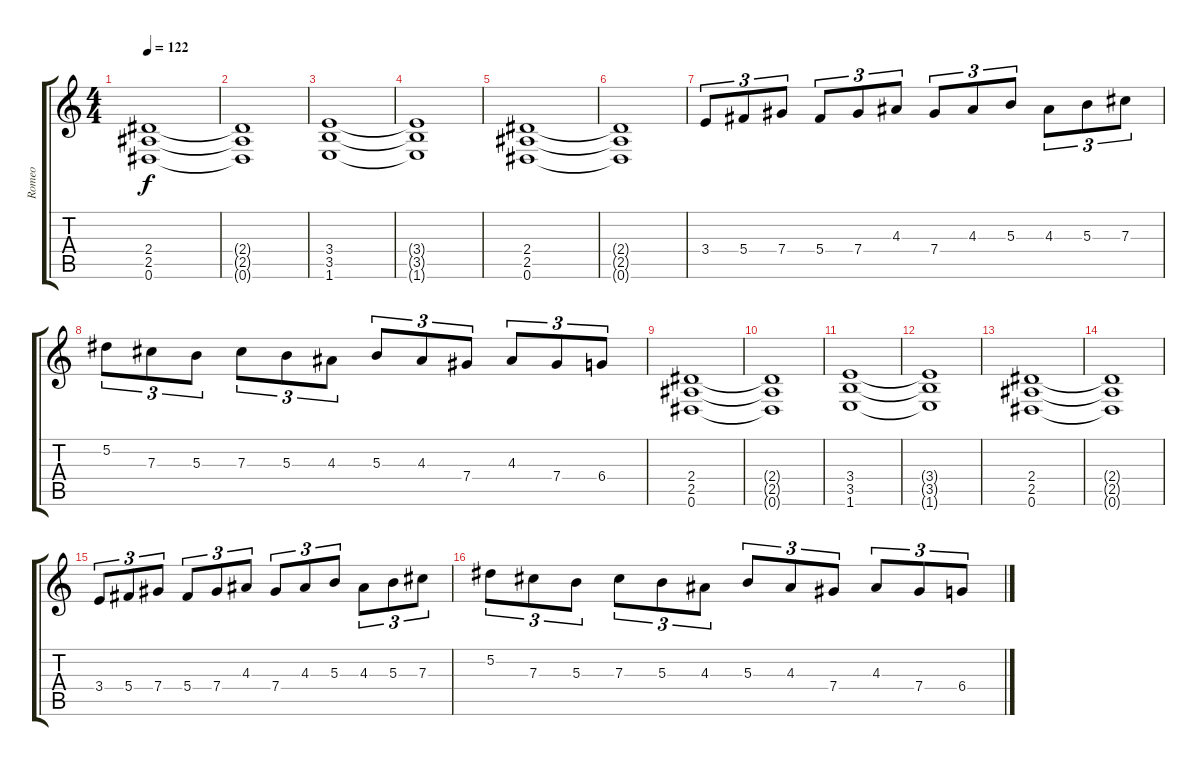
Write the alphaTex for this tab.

\track ("Romeo " "Romeo ") {instrument distortionguitar}
\staff {score tabs}
\tuning (Eb4 Bb3 Gb3 Db3 Ab2 Eb2) {hide}
\ts (4 4)
\tempo 122
\clef g2
\ks c
(2.4 2.5 0.6).1{dy f} |
(2.4{t} 2.5{t} 0.6{t}).1 |
(3.4 3.5 1.6).1 |
(3.4{t} 3.5{t} 1.6{t}).1 |
(2.4 2.5 0.6).1 |
(2.4{t} 2.5{t} 0.6{t}).1 |
3.4.8{tu (3 2)} 5.4.8{tu (3 2)} 7.4.8{tu (3 2)} 5.4.8{tu (3 2)} 7.4.8{tu (3 2)} 4.3.8{tu (3 2)} 7.4.8{tu (3 2)} 4.3.8{tu (3 2)} 5.3.8{tu (3 2)} 4.3.8{tu (3 2)} 5.3.8{tu (3 2)} 7.3.8{tu (3 2)} |
5.2.8{tu (3 2)} 7.3.8{tu (3 2)} 5.3.8{tu (3 2)} 7.3.8{tu (3 2)} 5.3.8{tu (3 2)} 4.3.8{tu (3 2)} 5.3.8{tu (3 2)} 4.3.8{tu (3 2)} 7.4.8{tu (3 2)} 4.3.8{tu (3 2)} 7.4.8{tu (3 2)} 6.4.8{tu (3 2)} |
(2.4 2.5 0.6).1 |
(2.4{t} 2.5{t} 0.6{t}).1 |
(3.4 3.5 1.6).1 |
(3.4{t} 3.5{t} 1.6{t}).1 |
(2.4 2.5 0.6).1 |
(2.4{t} 2.5{t} 0.6{t}).1 |
3.4.8{tu (3 2)} 5.4.8{tu (3 2)} 7.4.8{tu (3 2)} 5.4.8{tu (3 2)} 7.4.8{tu (3 2)} 4.3.8{tu (3 2)} 7.4.8{tu (3 2)} 4.3.8{tu (3 2)} 5.3.8{tu (3 2)} 4.3.8{tu (3 2)} 5.3.8{tu (3 2)} 7.3.8{tu (3 2)} |
5.2.8{tu (3 2)} 7.3.8{tu (3 2)} 5.3.8{tu (3 2)} 7.3.8{tu (3 2)} 5.3.8{tu (3 2)} 4.3.8{tu (3 2)} 5.3.8{tu (3 2)} 4.3.8{tu (3 2)} 7.4.8{tu (3 2)} 4.3.8{tu (3 2)} 7.4.8{tu (3 2)} 6.4.8{tu (3 2)}
